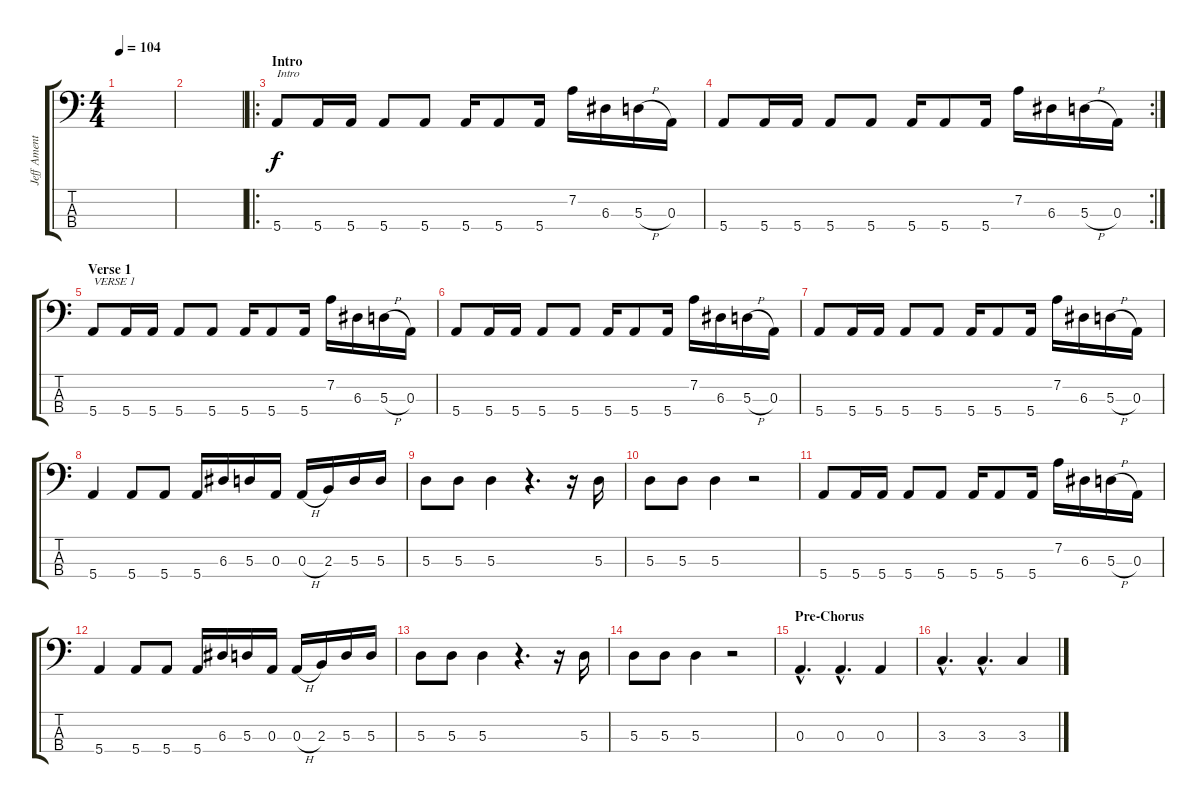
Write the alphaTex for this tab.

\track ("Jeff Ament" "Jeff Ament") {instrument electricbassfinger}
\staff {score tabs}
\tuning (G2 D2 A1 E1) {hide}
\ts (4 4)
\tempo 104
\clef f4
\ks c
|
|
\ro
\section ("" "Intro")
5.4.8{txt "Intro"} 5.4.16 5.4.16 5.4.8 5.4.8 5.4.16 5.4.8 5.4.16 7.2.16 6.3.16 5.3{h}.16 0.3.16 |
\rc 2
5.4.8 5.4.16 5.4.16 5.4.8 5.4.8 5.4.16 5.4.8 5.4.16 7.2.16 6.3.16 5.3{h}.16 0.3.16 |
\section ("" "Verse 1")
5.4.8{txt "VERSE 1"} 5.4.16 5.4.16 5.4.8 5.4.8 5.4.16 5.4.8 5.4.16 7.2.16 6.3.16 5.3{h}.16 0.3.16 |
5.4.8 5.4.16 5.4.16 5.4.8 5.4.8 5.4.16 5.4.8 5.4.16 7.2.16 6.3.16 5.3{h}.16 0.3.16 |
5.4.8 5.4.16 5.4.16 5.4.8 5.4.8 5.4.16 5.4.8 5.4.16 7.2.16 6.3.16 5.3{h}.16 0.3.16 |
5.4.4 5.4.8 5.4.8 5.4.16 6.3.16 5.3.16 0.3.16 0.3{h}.16 2.3.16 5.3.16 5.3.16 |
5.3.8 5.3.8 5.3.4 r.4{d} r.16 5.3.16 |
5.3.8 5.3.8 5.3.4 r.2 |
5.4.8 5.4.16 5.4.16 5.4.8 5.4.8 5.4.16 5.4.8 5.4.16 7.2.16 6.3.16 5.3{h}.16 0.3.16 |
5.4.4 5.4.8 5.4.8 5.4.16 6.3.16 5.3.16 0.3.16 0.3{h}.16 2.3.16 5.3.16 5.3.16 |
5.3.8 5.3.8 5.3.4 r.4{d} r.16 5.3.16 |
5.3.8 5.3.8 5.3.4 r.2 |
\section ("" "Pre-Chorus")
0.3{hac}.4{d} 0.3{hac}.4{d} 0.3.4 |
3.3{hac}.4{d} 3.3{hac}.4{d} 3.3.4
